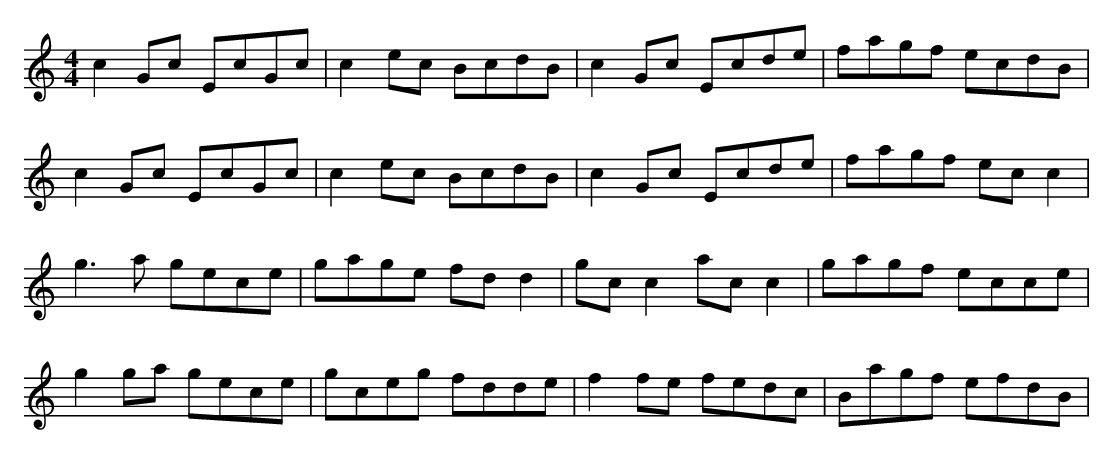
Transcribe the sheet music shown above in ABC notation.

X:1
M:4/4
K:C
c2 Gc EcGc|c2 ec BcdB|c2 Gc Ecde|fagf ecdB|
c2 Gc EcGc|c2 ec BcdB|c2 Gc Ecde|fagf ec c2|
g3 a gece|gage fd d2|gc c2 ac c2|gagf ecce|
g2 ga gece|gceg fdde|f2 fe fedc|Bagf efdB|
